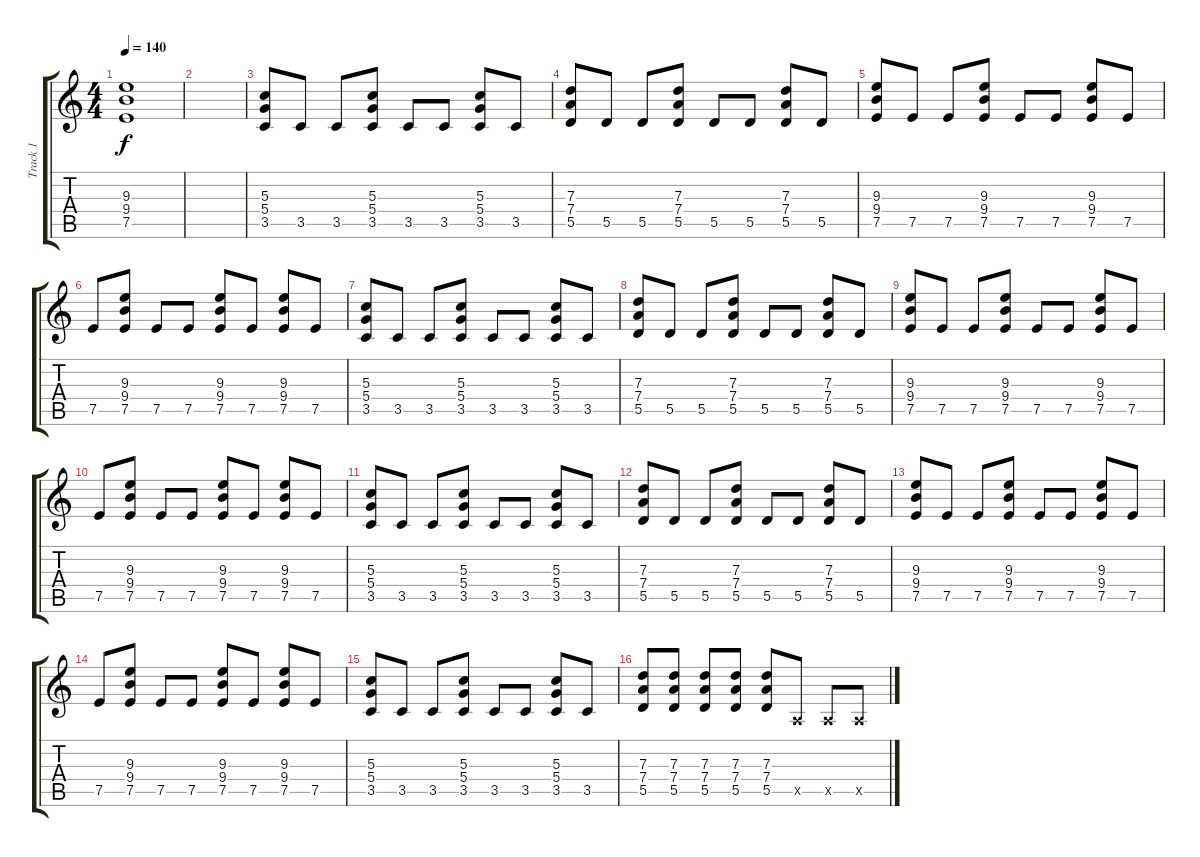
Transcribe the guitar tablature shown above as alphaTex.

\track ("Track 1" "Track 1") {instrument distortionguitar}
\staff {score tabs}
\tuning (E4 B3 G3 D3 A2 E2) {hide}
\ts (4 4)
\tempo 140
\clef g2
\ks c
(9.3 9.4 7.5).1{dy f} |
|
(5.3 5.4 3.5).8 3.5.8 3.5.8 (5.3 5.4 3.5).8 3.5.8 3.5.8 (5.3 5.4 3.5).8 3.5.8 |
(7.3 7.4 5.5).8 5.5.8 5.5.8 (7.3 7.4 5.5).8 5.5.8 5.5.8 (7.3 7.4 5.5).8 5.5.8 |
(9.3 9.4 7.5).8 7.5.8 7.5.8 (9.3 9.4 7.5).8 7.5.8 7.5.8 (9.3 9.4 7.5).8 7.5.8 |
7.5.8 (9.3 9.4 7.5).8 7.5.8 7.5.8 (9.3 9.4 7.5).8 7.5.8 (9.3 9.4 7.5).8 7.5.8 |
(5.3 5.4 3.5).8 3.5.8 3.5.8 (5.3 5.4 3.5).8 3.5.8 3.5.8 (5.3 5.4 3.5).8 3.5.8 |
(7.3 7.4 5.5).8 5.5.8 5.5.8 (7.3 7.4 5.5).8 5.5.8 5.5.8 (7.3 7.4 5.5).8 5.5.8 |
(9.3 9.4 7.5).8 7.5.8 7.5.8 (9.3 9.4 7.5).8 7.5.8 7.5.8 (9.3 9.4 7.5).8 7.5.8 |
7.5.8 (9.3 9.4 7.5).8 7.5.8 7.5.8 (9.3 9.4 7.5).8 7.5.8 (9.3 9.4 7.5).8 7.5.8 |
(5.3 5.4 3.5).8 3.5.8 3.5.8 (5.3 5.4 3.5).8 3.5.8 3.5.8 (5.3 5.4 3.5).8 3.5.8 |
(7.3 7.4 5.5).8 5.5.8 5.5.8 (7.3 7.4 5.5).8 5.5.8 5.5.8 (7.3 7.4 5.5).8 5.5.8 |
(9.3 9.4 7.5).8 7.5.8 7.5.8 (9.3 9.4 7.5).8 7.5.8 7.5.8 (9.3 9.4 7.5).8 7.5.8 |
7.5.8 (9.3 9.4 7.5).8 7.5.8 7.5.8 (9.3 9.4 7.5).8 7.5.8 (9.3 9.4 7.5).8 7.5.8 |
(5.3 5.4 3.5).8 3.5.8 3.5.8 (5.3 5.4 3.5).8 3.5.8 3.5.8 (5.3 5.4 3.5).8 3.5.8 |
(7.3 7.4 5.5).8 (7.3 7.4 5.5).8 (7.3 7.4 5.5).8 (7.3 7.4 5.5).8 (7.3 7.4 5.5).8 0.5{x}.8 0.5{x}.8 0.5{x}.8
